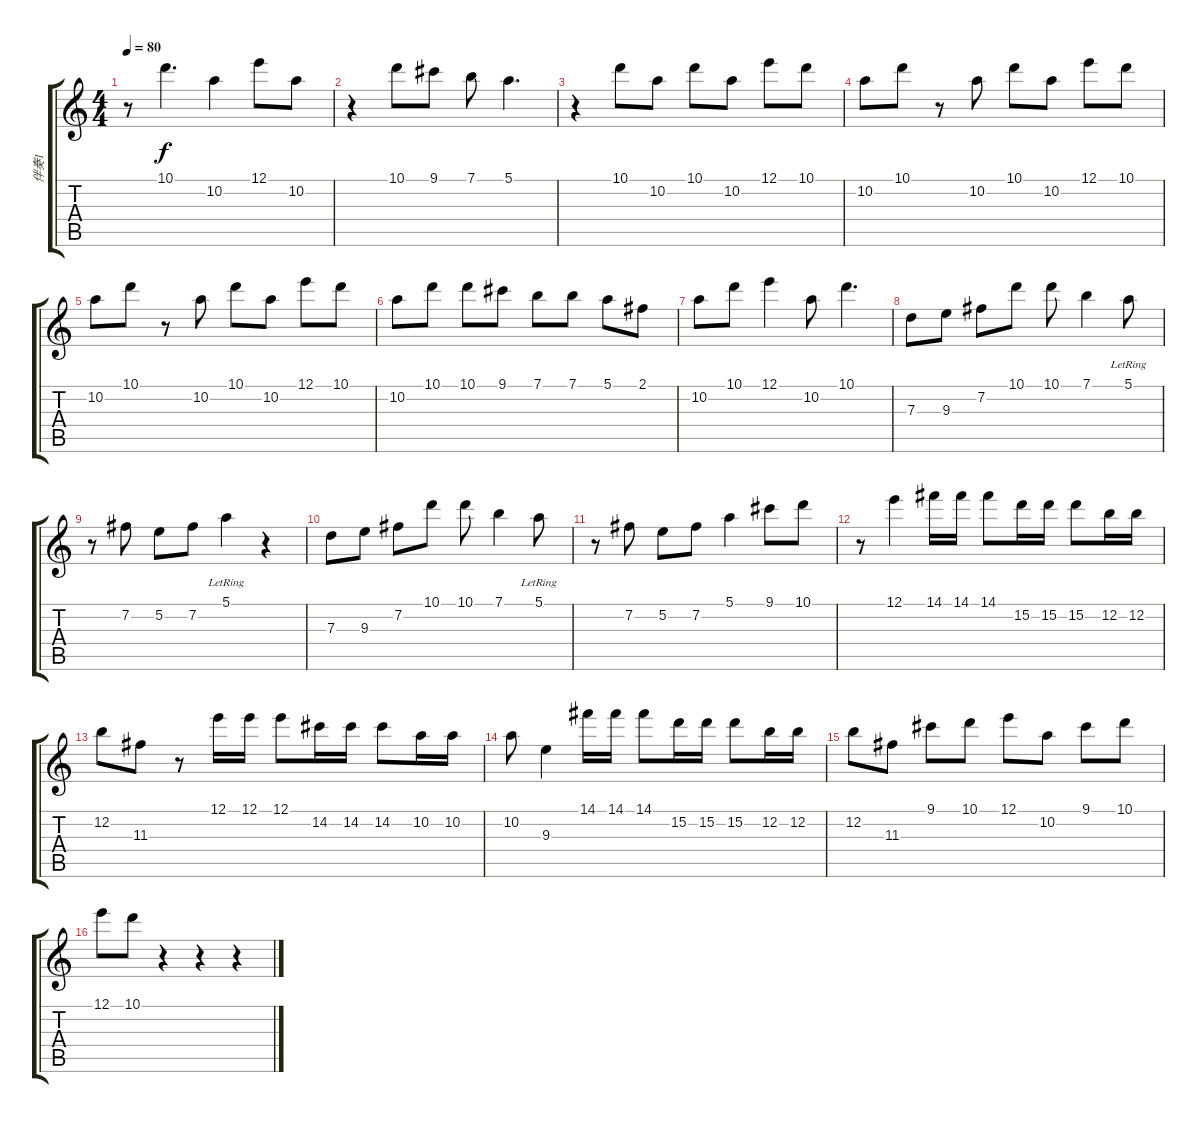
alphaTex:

\track ("伴奏1" "伴奏1") {instrument distortionguitar}
\staff {score tabs}
\tuning (E4 B3 G3 D3 A2 E2) {hide}
\ts (4 4)
\tempo 80
\clef g2
\ks c
r.8{dy f} 10.1.4{d} 10.2.4 12.1.8 10.2.8 |
r.4 10.1.8 9.1.8 7.1.8 5.1.4{d} |
r.4 10.1.8 10.2.8 10.1.8 10.2.8 12.1.8 10.1.8 |
10.2.8 10.1.8 r.8 10.2.8 10.1.8 10.2.8 12.1.8 10.1.8 |
10.2.8 10.1.8 r.8 10.2.8 10.1.8 10.2.8 12.1.8 10.1.8 |
10.2.8 10.1.8 10.1.8 9.1.8 7.1.8 7.1.8 5.1.8 2.1.8 |
10.2.8 10.1.8 12.1.4 10.2.8 10.1.4{d} |
7.3.8 9.3.8 7.2.8 10.1.8 10.1.8 7.1.4 5.1{lr}.8 |
r.8 7.2.8 5.2.8 7.2.8 5.1{lr}.4 r.4 |
7.3.8 9.3.8 7.2.8 10.1.8 10.1.8 7.1.4 5.1{lr}.8 |
r.8 7.2.8 5.2.8 7.2.8 5.1.4 9.1.8 10.1.8 |
r.8 12.1.4 14.1.16 14.1.16 14.1.8 15.2.16 15.2.16 15.2.8 12.2.16 12.2.16 |
12.2.8 11.3.8 r.8 12.1.16 12.1.16 12.1.8 14.2.16 14.2.16 14.2.8 10.2.16 10.2.16 |
10.2.8 9.3.4 14.1.16 14.1.16 14.1.8 15.2.16 15.2.16 15.2.8 12.2.16 12.2.16 |
12.2.8 11.3.8 9.1.8 10.1.8 12.1.8 10.2.8 9.1.8 10.1.8 |
12.1.8 10.1.8 r.4 r.4 r.4
